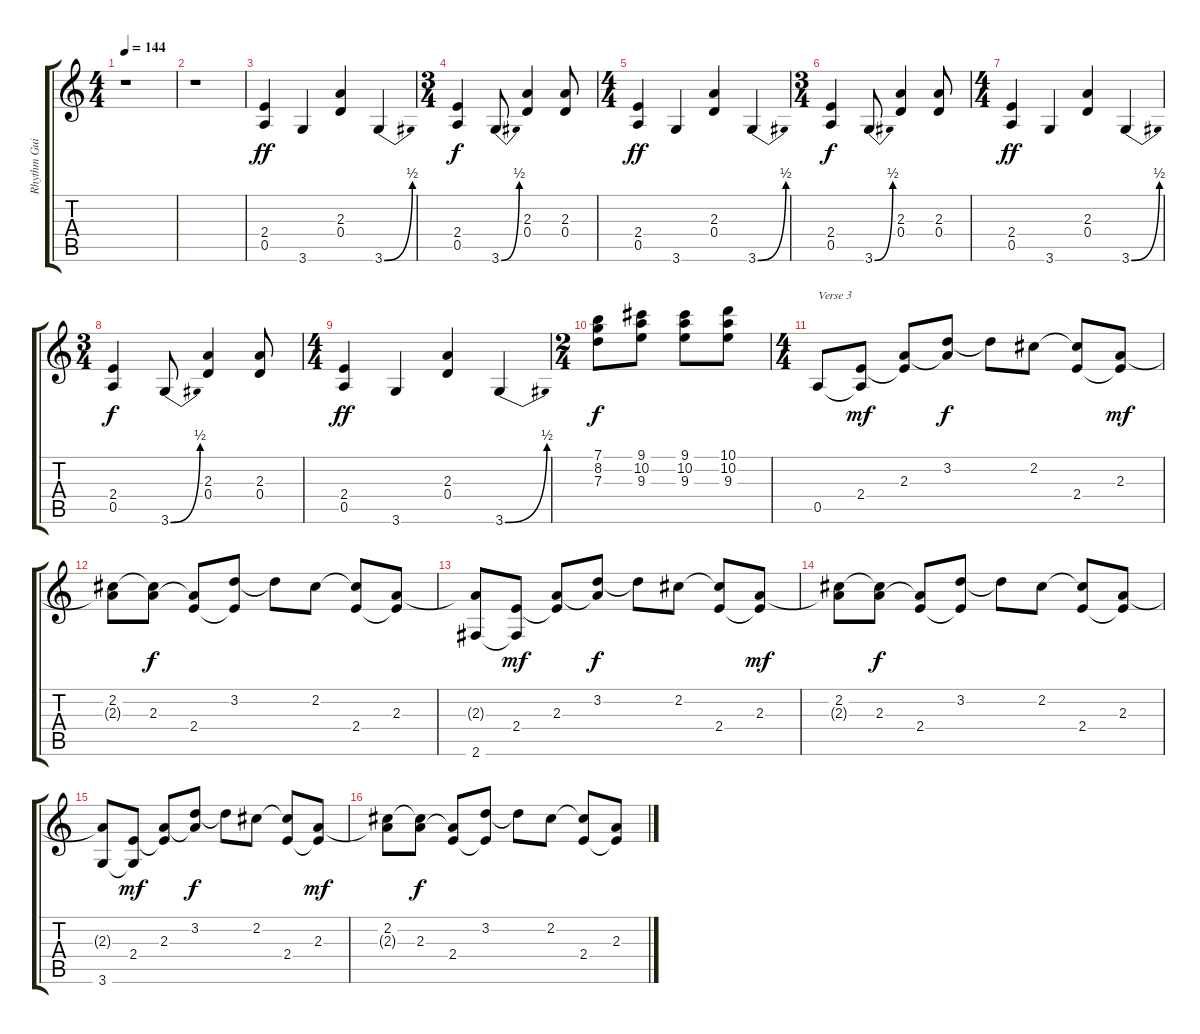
\track ("Rhythm Guitar 2" "Rhythm Gui") {instrument overdrivenguitar}
\staff {score tabs}
\tuning (E4 B3 G3 D3 A2 E2) {hide}
\ts (4 4)
\tempo 144
\clef g2
\ks c
r.1{dy f} |
r.1 |
(2.4 0.5).4{dy ff} 3.6.4 (2.3 0.4).4 3.6{be (bend 0 0 60 2)}.4 |
\ts (3 4)
(2.4 0.5).4{dy f} 3.6{be (bend 0 0 60 2)}.8 (2.3 0.4).4 (2.3 0.4).8 |
\ts (4 4)
(2.4 0.5).4{dy ff} 3.6.4 (2.3 0.4).4 3.6{be (bend 0 0 60 2)}.4 |
\ts (3 4)
(2.4 0.5).4{dy f} 3.6{be (bend 0 0 60 2)}.8 (2.3 0.4).4 (2.3 0.4).8 |
\ts (4 4)
(2.4 0.5).4{dy ff} 3.6.4 (2.3 0.4).4 3.6{be (bend 0 0 60 2)}.4 |
\ts (3 4)
(2.4 0.5).4{dy f} 3.6{be (bend 0 0 60 2)}.8 (2.3 0.4).4 (2.3 0.4).8 |
\ts (4 4)
(2.4 0.5).4{dy ff} 3.6.4 (2.3 0.4).4 3.6{be (bend 0 0 60 2)}.4 |
\ts (2 4)
(7.1 8.2 7.3).8{dy f} (9.1 10.2 9.3).8 (9.1 10.2 9.3).8 (10.1 10.2 9.3).8 |
\ts (4 4)
0.5.8{txt "Verse 3"} (2.4 0.5{t}).8{dy mf} (2.3 2.4{t}).8 (3.2 2.3{t}).8{dy f} 3.2{t}.8 2.2.8 (2.2{t} 2.4).8 (2.3 2.4{t}).8{dy mf} |
(2.2 2.3{t}).8 (2.2{t} 2.3).8{dy f} (2.3{t} 2.4).8 (3.2 2.4{t}).8 3.2{t}.8 2.2.8 (2.2{t} 2.4).8 (2.3 2.4{t}).8 |
(2.3{t} 2.6).8 (2.4 2.6{t}).8{dy mf} (2.3 2.4{t}).8 (3.2 2.3{t}).8{dy f} 3.2{t}.8 2.2.8 (2.2{t} 2.4).8 (2.3 2.4{t}).8{dy mf} |
(2.2 2.3{t}).8 (2.2{t} 2.3).8{dy f} (2.3{t} 2.4).8 (3.2 2.4{t}).8 3.2{t}.8 2.2.8 (2.2{t} 2.4).8 (2.3 2.4{t}).8 |
(2.3{t} 3.6).8 (2.4 3.6{t}).8{dy mf} (2.3 2.4{t}).8 (3.2 2.3{t}).8{dy f} 3.2{t}.8 2.2.8 (2.2{t} 2.4).8 (2.3 2.4{t}).8{dy mf} |
(2.2 2.3{t}).8 (2.2{t} 2.3).8{dy f} (2.3{t} 2.4).8 (3.2 2.4{t}).8 3.2{t}.8 2.2.8 (2.2{t} 2.4).8 (2.3 2.4{t}).8
